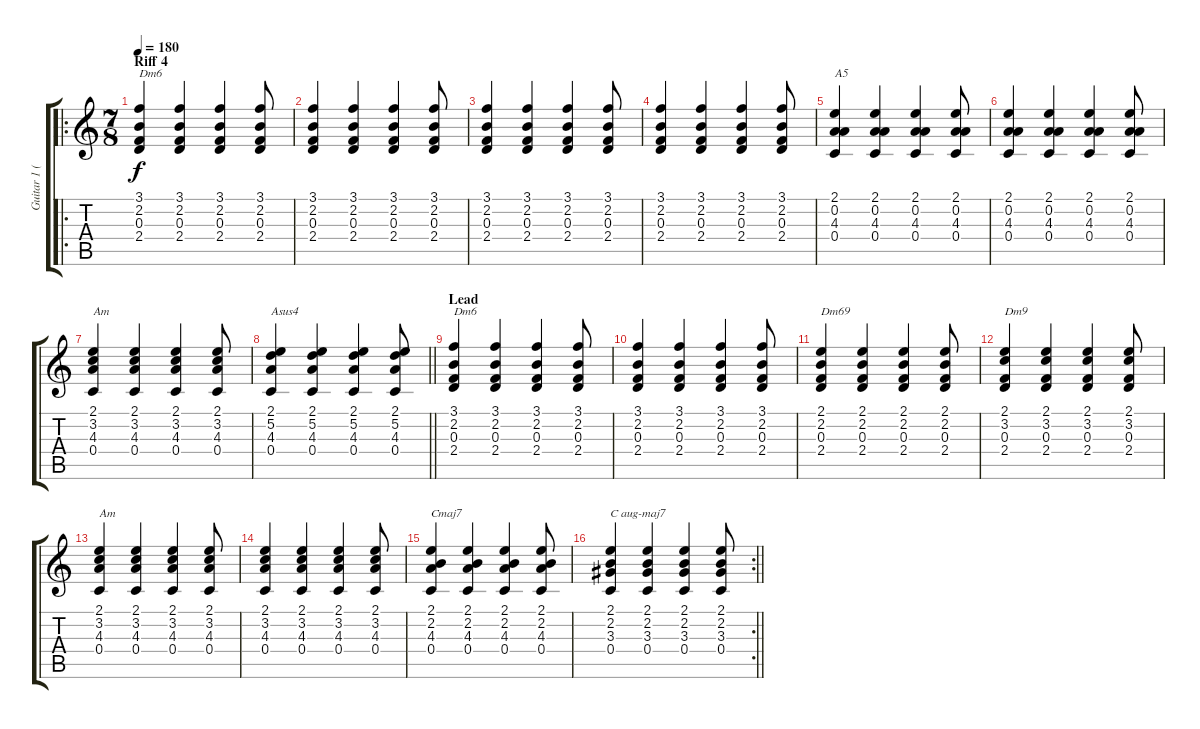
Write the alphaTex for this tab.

\track ("Guitar 1 (Left)" "Guitar 1 (") {instrument acousticguitarsteel}
\staff {score tabs}
\tuning (D4 A3 F3 C3 G2 D2) {hide}
\ro
\ts (7 8)
\section ("" "Riff 4")
\tempo 180
\clef g2
\ks c
(3.1 2.2 0.3 2.4).4{txt "Dm6" dy f instrument distortionguitar} (3.1 2.2 0.3 2.4).4 (3.1 2.2 0.3 2.4).4 (3.1 2.2 0.3 2.4).8 |
(3.1 2.2 0.3 2.4).4 (3.1 2.2 0.3 2.4).4 (3.1 2.2 0.3 2.4).4 (3.1 2.2 0.3 2.4).8 |
(3.1 2.2 0.3 2.4).4 (3.1 2.2 0.3 2.4).4 (3.1 2.2 0.3 2.4).4 (3.1 2.2 0.3 2.4).8 |
(3.1 2.2 0.3 2.4).4 (3.1 2.2 0.3 2.4).4 (3.1 2.2 0.3 2.4).4 (3.1 2.2 0.3 2.4).8 |
(2.1 0.2 4.3 0.4).4{txt "A5"} (2.1 0.2 4.3 0.4).4 (2.1 0.2 4.3 0.4).4 (2.1 0.2 4.3 0.4).8 |
(2.1 0.2 4.3 0.4).4 (2.1 0.2 4.3 0.4).4 (2.1 0.2 4.3 0.4).4 (2.1 0.2 4.3 0.4).8 |
(2.1 3.2 4.3 0.4).4{txt "Am"} (2.1 3.2 4.3 0.4).4 (2.1 3.2 4.3 0.4).4 (2.1 3.2 4.3 0.4).8 |
\barLineRight lightlight
(2.1 5.2 4.3 0.4).4{txt "Asus4"} (2.1 5.2 4.3 0.4).4 (2.1 5.2 4.3 0.4).4 (2.1 5.2 4.3 0.4).8 |
\section ("" "Lead")
(3.1 2.2 0.3 2.4).4{txt "Dm6"} (3.1 2.2 0.3 2.4).4 (3.1 2.2 0.3 2.4).4 (3.1 2.2 0.3 2.4).8 |
(3.1 2.2 0.3 2.4).4 (3.1 2.2 0.3 2.4).4 (3.1 2.2 0.3 2.4).4 (3.1 2.2 0.3 2.4).8 |
(2.1 2.2 0.3 2.4).4{txt "Dm69"} (2.1 2.2 0.3 2.4).4 (2.1 2.2 0.3 2.4).4 (2.1 2.2 0.3 2.4).8 |
(2.1 3.2 0.3 2.4).4{txt "Dm9"} (2.1 3.2 0.3 2.4).4 (2.1 3.2 0.3 2.4).4 (2.1 3.2 0.3 2.4).8 |
(2.1 3.2 4.3 0.4).4{txt "Am"} (2.1 3.2 4.3 0.4).4 (2.1 3.2 4.3 0.4).4 (2.1 3.2 4.3 0.4).8 |
(2.1 3.2 4.3 0.4).4 (2.1 3.2 4.3 0.4).4 (2.1 3.2 4.3 0.4).4 (2.1 3.2 4.3 0.4).8 |
(2.1 2.2 4.3 0.4).4{txt "Cmaj7"} (2.1 2.2 4.3 0.4).4 (2.1 2.2 4.3 0.4).4 (2.1 2.2 4.3 0.4).8 |
\rc 2
\barLineRight lightlight
(2.1 2.2 3.3 0.4).4{txt "C aug-maj7"} (2.1 2.2 3.3 0.4).4 (2.1 2.2 3.3 0.4).4 (2.1 2.2 3.3 0.4).8
